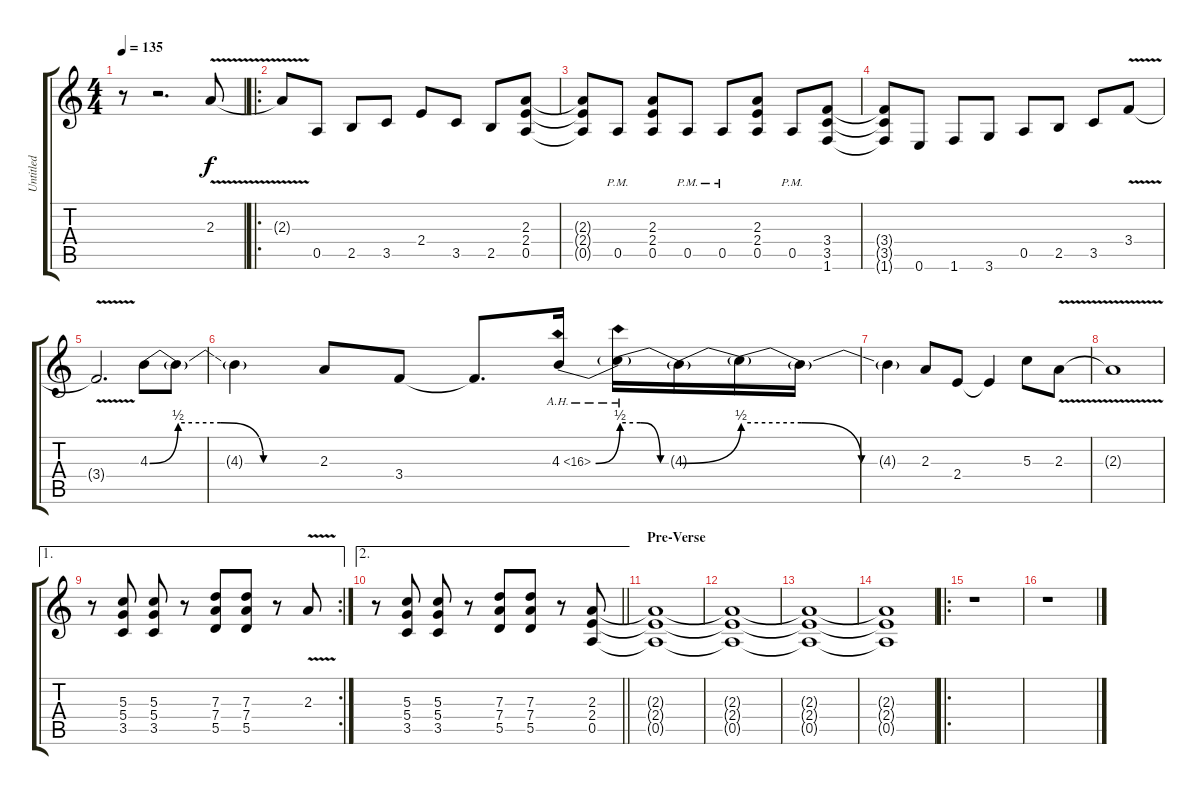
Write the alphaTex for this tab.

\track ("Untitled" "Untitled") {instrument distortionguitar}
\staff {score tabs}
\tuning (E4 B3 G3 D3 A2 E2) {hide}
\ts (4 4)
\tempo 135
\clef g2
\ks c
r.8{dy f instrument distortionguitar} r.2{d} 2.3{v}.8 |
\ro
2.3{v t}.8 0.5.8 2.5.8 3.5.8 2.4.8 3.5.8 2.5.8 (2.3 2.4 0.5).8 |
(2.3{t} 2.4{t} 0.5{t}).8 0.5{pm}.8 (2.3 2.4 0.5).8 0.5{pm}.8 0.5{pm}.8 (2.3 2.4 0.5).8 0.5{pm}.8 (3.4 3.5 1.6).8 |
(3.4{t} 3.5{t} 1.6{t}).8 0.6.8 1.6.8 3.6.8 0.5.8 2.5.8 3.5.8 3.4{v}.8 |
3.4{v t}.2{d} 4.3{be (custom 0 0 10 2 25 2 40 0 60 0)}.8 4.3{t}.8 |
4.3{t}.4 2.3.8 3.4.8 3.4{t}.8{d} 4.3{be (bend 0 0 60 2) ah 12}.16 4.3{be (custom 0 2 20 2 40 0 60 0) ah 12 t}.16 4.3{be (bend 0 0 60 2) t}.16 4.3{be (custom 0 2 20 2 40 0 60 0) t}.16 4.3{t}.16 |
4.3{t}.4 2.3.8 2.4.8 2.4{t}.4 5.3.8 2.3{v}.8 |
2.3{v t}.1 |
\ae 1
\rc 2
r.8 (5.3 5.4 3.5).8 (5.3 5.4 3.5).8 r.8 (7.3 7.4 5.5).8 (7.3 7.4 5.5).8 r.8 2.3{v}.8 |
\ae 2
\barLineRight lightlight
r.8 (5.3 5.4 3.5).8 (5.3 5.4 3.5).8 r.8 (7.3 7.4 5.5).8 (7.3 7.4 5.5).8 r.8 (2.3 2.4 0.5).8 |
\section ("" "Pre-Verse")
(2.3{t} 2.4{t} 0.5{t}).1 |
(2.3{t} 2.4{t} 0.5{t}).1 |
(2.3{t} 2.4{t} 0.5{t}).1 |
(2.3{t} 2.4{t} 0.5{t}).1 |
\ro
r.1 |
r.1
